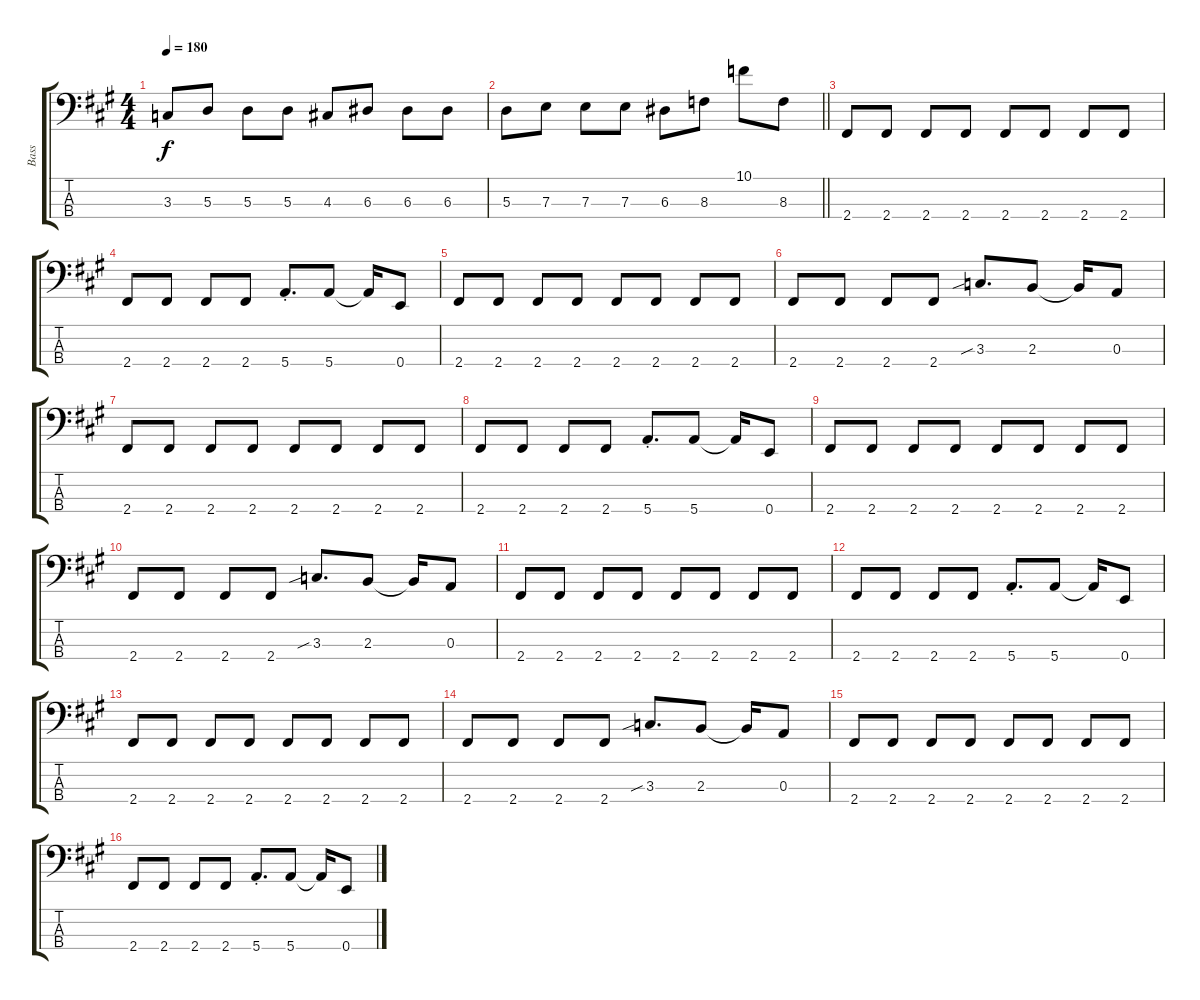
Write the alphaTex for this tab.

\track ("Bass" "Bass") {instrument electricbasspick}
\staff {score tabs}
\tuning (G2 D2 A1 E1) {hide}
\ts (4 4)
\tempo 180
\clef f4
\ks a
3.3.8{dy f} 5.3.8 5.3.8 5.3.8 4.3.8 6.3.8 6.3.8 6.3.8 |
\barLineRight lightlight
5.3.8 7.3.8 7.3.8 7.3.8 6.3.8 8.3.8 10.1.8 8.3.8 |
2.4.8 2.4.8 2.4.8 2.4.8 2.4.8 2.4.8 2.4.8 2.4.8 |
2.4.8 2.4.8 2.4.8 2.4.8 5.4{st}.8{d} 5.4.8 5.4{t}.16 0.4.8 |
2.4.8 2.4.8 2.4.8 2.4.8 2.4.8 2.4.8 2.4.8 2.4.8 |
2.4.8 2.4.8 2.4.8 2.4.8 3.3{sib}.8{d} 2.3.8 2.3{t}.16 0.3.8 |
2.4.8 2.4.8 2.4.8 2.4.8 2.4.8 2.4.8 2.4.8 2.4.8 |
2.4.8 2.4.8 2.4.8 2.4.8 5.4{st}.8{d} 5.4.8 5.4{t}.16 0.4.8 |
2.4.8 2.4.8 2.4.8 2.4.8 2.4.8 2.4.8 2.4.8 2.4.8 |
2.4.8 2.4.8 2.4.8 2.4.8 3.3{sib}.8{d} 2.3.8 2.3{t}.16 0.3.8 |
2.4.8 2.4.8 2.4.8 2.4.8 2.4.8 2.4.8 2.4.8 2.4.8 |
2.4.8 2.4.8 2.4.8 2.4.8 5.4{st}.8{d} 5.4.8 5.4{t}.16 0.4.8 |
2.4.8 2.4.8 2.4.8 2.4.8 2.4.8 2.4.8 2.4.8 2.4.8 |
2.4.8 2.4.8 2.4.8 2.4.8 3.3{sib}.8{d} 2.3.8 2.3{t}.16 0.3.8 |
2.4.8 2.4.8 2.4.8 2.4.8 2.4.8 2.4.8 2.4.8 2.4.8 |
2.4.8 2.4.8 2.4.8 2.4.8 5.4{st}.8{d} 5.4.8 5.4{t}.16 0.4.8
